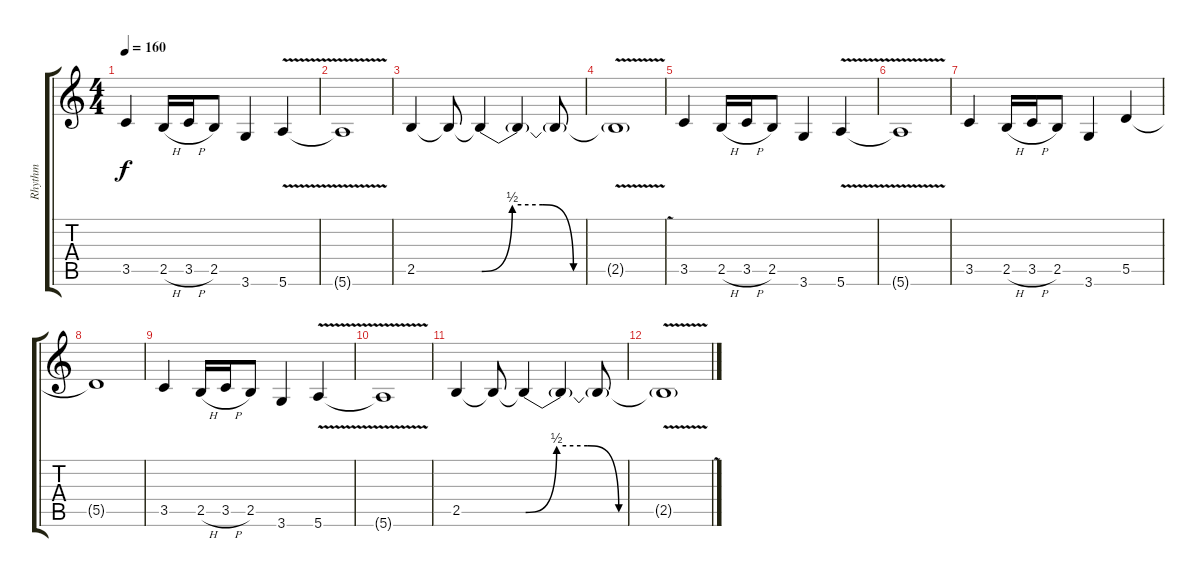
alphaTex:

\track ("Rhythm" "Rhythm") {instrument distortionguitar}
\staff {score tabs}
\tuning (E4 B3 G3 D3 A2 E2) {hide}
\ts (4 4)
\tempo 160
\clef g2
\ks c
3.5.4{dy f} 2.5{h}.16 3.5{h}.16 2.5.8 3.6.4 5.6{v}.4 |
5.6{t}.1 |
2.5.4 2.5{t}.8 2.5{be (custom 0 0 10 2 20 2 30 0 60 0) t}.4 2.5{t}.4 2.5{t}.8 |
2.5{v t}.1 |
3.5.4 2.5{h}.16 3.5{h}.16 2.5.8 3.6.4 5.6{v}.4 |
5.6{t}.1 |
3.5.4 2.5{h}.16 3.5{h}.16 2.5.8 3.6.4 5.5.4 |
5.5{t}.1 |
3.5.4 2.5{h}.16 3.5{h}.16 2.5.8 3.6.4 5.6{v}.4 |
5.6{t}.1 |
2.5.4 2.5{t}.8 2.5{be (custom 0 0 10 2 20 2 30 0 60 0) t}.4 2.5{t}.4 2.5{t}.8 |
2.5{v t}.1
